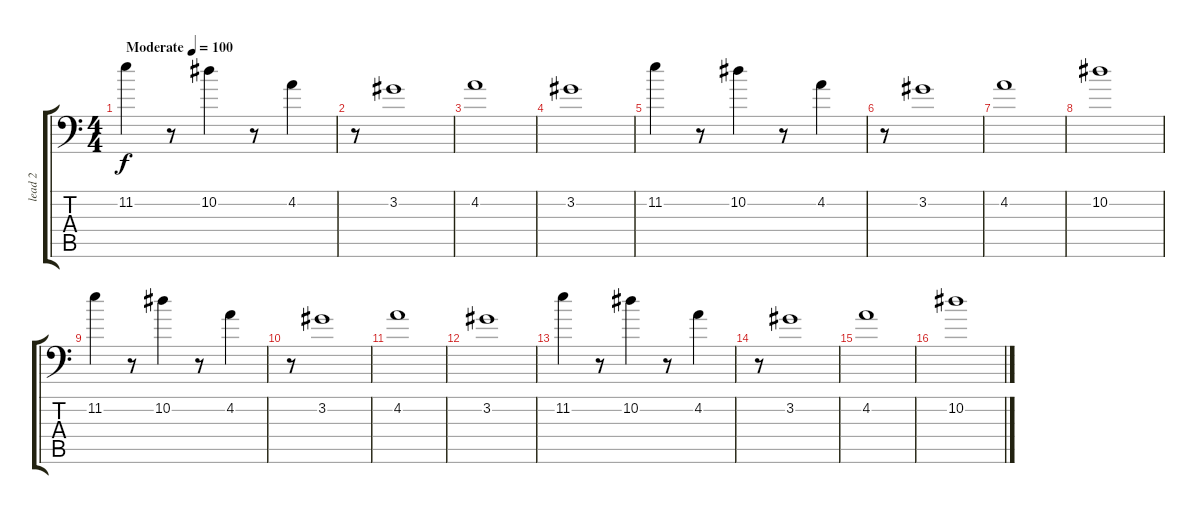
\track ("lead 2" "lead 2") {instrument distortionguitar}
\staff {score tabs}
\tuning (Bb3 F3 Db3 Ab2 Eb2 Ab1) {hide}
\ts (4 4)
\tempo (100 "Moderate")
\clef f4
\ks c
11.2.4{dy f instrument distortionguitar} r.8 10.2.4 r.8 4.2.4 |
r.8 3.2.1 |
4.2.1 |
3.2.1 |
11.2.4 r.8 10.2.4 r.8 4.2.4 |
r.8 3.2.1 |
4.2.1 |
10.2.1 |
11.2.4 r.8 10.2.4 r.8 4.2.4 |
r.8 3.2.1 |
4.2.1 |
3.2.1 |
11.2.4 r.8 10.2.4 r.8 4.2.4 |
r.8 3.2.1 |
4.2.1 |
10.2.1
